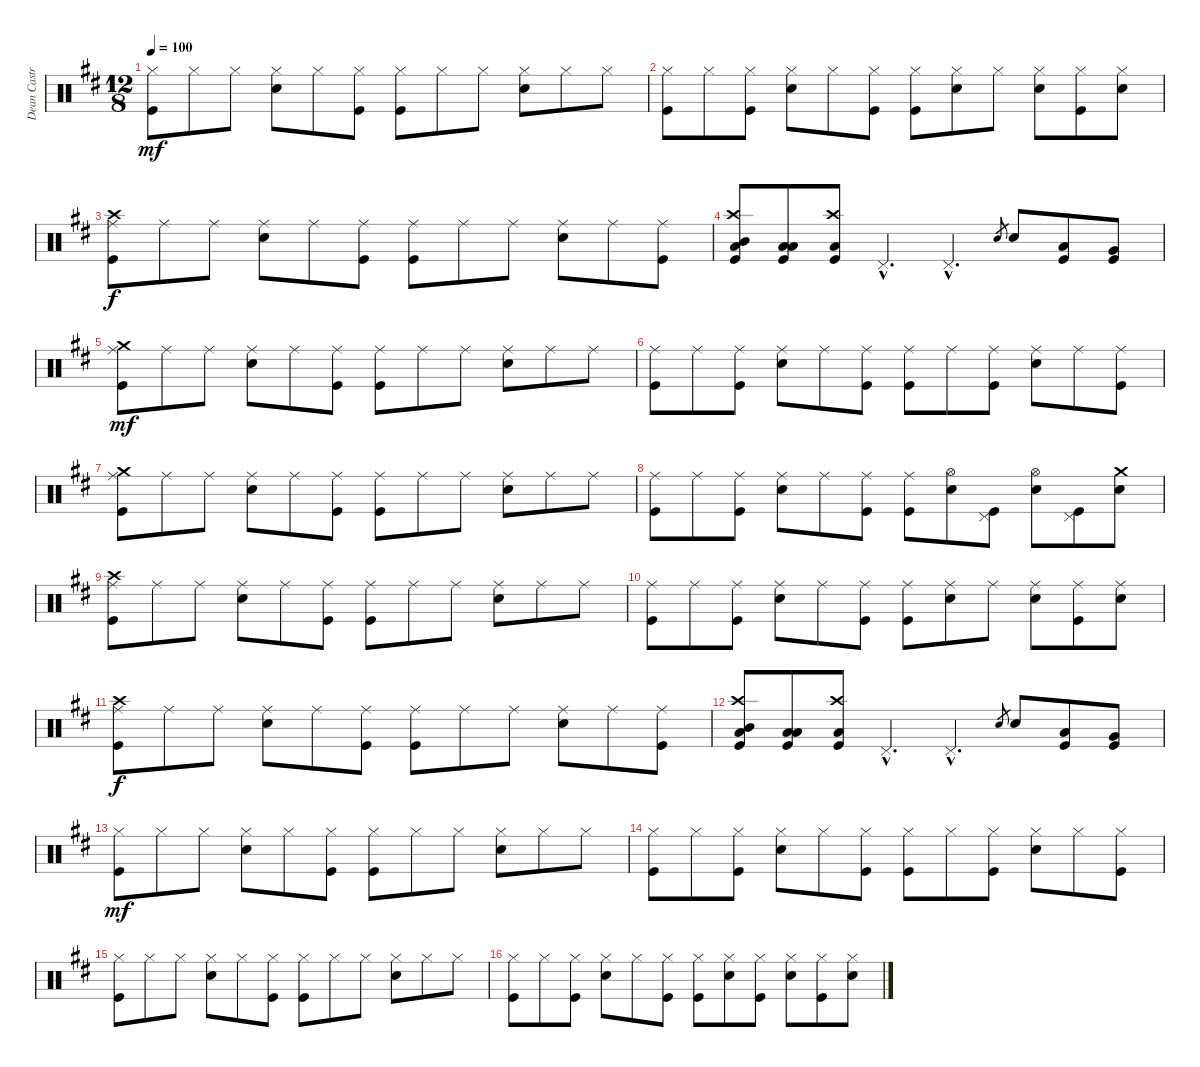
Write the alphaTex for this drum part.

\track ("Dean Castronova" "Dean Castr") {instrument percussion}
\staff {score}
\articulation defaults
\ts (12 8)
\tempo 100
\clef neutral
\ks d
("Hi-Hat (closed)" "Kick (hit)").8{dy mf} "Hi-Hat (closed)".8 "Hi-Hat (closed)".8 ("Hi-Hat (closed)" "Electric Snare (hit)").8 "Hi-Hat (closed)".8 ("Hi-Hat (closed)" "Kick (hit)").8 ("Hi-Hat (closed)" "Kick (hit)").8 "Hi-Hat (closed)".8 "Hi-Hat (closed)".8 ("Hi-Hat (closed)" "Electric Snare (hit)").8 "Hi-Hat (closed)".8 "Hi-Hat (closed)".8 |
("Hi-Hat (closed)" "Kick (hit)").8 "Hi-Hat (closed)".8 ("Hi-Hat (closed)" "Kick (hit)").8 ("Hi-Hat (closed)" "Electric Snare (hit)").8 "Hi-Hat (closed)".8 ("Hi-Hat (closed)" "Kick (hit)").8 ("Hi-Hat (closed)" "Kick (hit)").8 ("Hi-Hat (closed)" "Electric Snare (hit)").8 "Hi-Hat (closed)".8 ("Hi-Hat (closed)" "Electric Snare (hit)").8 ("Hi-Hat (closed)" "Kick (hit)").8 ("Hi-Hat (closed)" "Electric Snare (hit)").8 |
("Ride (middle)" "Crash high (hit)" "Kick (hit)").8{dy f} "Ride (middle)".8 "Ride (middle)".8 ("Ride (middle)" "Electric Snare (hit)").8 "Ride (middle)".8 ("Ride (middle)" "Kick (hit)").8 ("Ride (middle)" "Kick (hit)").8 "Ride (middle)".8 "Ride (middle)".8 ("Ride (middle)" "Electric Snare (hit)").8 "Ride (middle)".8 ("Ride (middle)" "Kick (hit)").8 |
("Crash high (hit)" "Mid Tom (hit)" "Low Floor Tom (hit)" "Kick (hit)").8 ("Low Tom (hit)" "Low Floor Tom (hit)" "Kick (hit)").8 ("Crash high (hit)" "Low Floor Tom (hit)" "Kick (hit)").8 "Pedal Hi-Hat (hit)"{hac}.4{d} "Pedal Hi-Hat (hit)"{hac}.4{d} "Electric Snare (hit)".8{gr} "Electric Snare (hit)".8 ("Low Tom (hit)" "Kick (hit)").8 ("Very Low Tom (hit)" "Kick (hit)").8 |
("Ride (middle)" "Crash medium (hit)" "Kick (hit)").8{dy mf} "Ride (middle)".8 "Ride (middle)".8 ("Ride (middle)" "Electric Snare (hit)").8 "Ride (middle)".8 ("Ride (middle)" "Kick (hit)").8 ("Ride (middle)" "Kick (hit)").8 "Ride (middle)".8 "Ride (middle)".8 ("Ride (middle)" "Electric Snare (hit)").8 "Ride (middle)".8 "Ride (middle)".8 |
("Ride (middle)" "Kick (hit)").8 "Ride (middle)".8 ("Ride (middle)" "Kick (hit)").8 ("Ride (middle)" "Electric Snare (hit)").8 "Ride (middle)".8 ("Ride (middle)" "Kick (hit)").8 ("Ride (middle)" "Kick (hit)").8 "Ride (middle)".8 ("Ride (middle)" "Kick (hit)").8 ("Ride (middle)" "Electric Snare (hit)").8 "Ride (middle)".8 ("Ride (middle)" "Kick (hit)").8 |
("Ride (middle)" "Crash medium (hit)" "Kick (hit)").8 "Ride (middle)".8 "Ride (middle)".8 ("Ride (middle)" "Electric Snare (hit)").8 "Ride (middle)".8 ("Ride (middle)" "Kick (hit)").8 ("Ride (middle)" "Kick (hit)").8 "Ride (middle)".8 "Ride (middle)".8 ("Ride (middle)" "Electric Snare (hit)").8 "Ride (middle)".8 "Ride (middle)".8 |
("Ride (middle)" "Kick (hit)").8 "Ride (middle)".8 ("Ride (middle)" "Kick (hit)").8 ("Ride (middle)" "Electric Snare (hit)").8 "Ride (middle)".8 ("Ride (middle)" "Kick (hit)").8 ("Ride (middle)" "Kick (hit)").8 ("Hi-Hat (open)" "Electric Snare (hit)").8 ("Pedal Hi-Hat (hit)" "Kick (hit)").8 ("Hi-Hat (open)" "Electric Snare (hit)").8 ("Pedal Hi-Hat (hit)" "Kick (hit)").8 ("Crash medium (hit)" "Electric Snare (hit)").8 |
("Ride (middle)" "Crash high (hit)" "Kick (hit)").8 "Ride (middle)".8 "Ride (middle)".8 ("Ride (middle)" "Electric Snare (hit)").8 "Ride (middle)".8 ("Ride (middle)" "Kick (hit)").8 ("Ride (middle)" "Kick (hit)").8 "Ride (middle)".8 "Ride (middle)".8 ("Ride (middle)" "Electric Snare (hit)").8 "Ride (middle)".8 "Ride (middle)".8 |
("Ride (middle)" "Kick (hit)").8 "Ride (middle)".8 ("Ride (middle)" "Kick (hit)").8 ("Ride (middle)" "Electric Snare (hit)").8 "Ride (middle)".8 ("Ride (middle)" "Kick (hit)").8 ("Ride (middle)" "Kick (hit)").8 ("Ride (middle)" "Electric Snare (hit)").8 "Ride (middle)".8 ("Ride (middle)" "Electric Snare (hit)").8 ("Ride (middle)" "Kick (hit)").8 ("Ride (middle)" "Electric Snare (hit)").8 |
("Ride (middle)" "Crash high (hit)" "Kick (hit)").8{dy f} "Ride (middle)".8 "Ride (middle)".8 ("Ride (middle)" "Electric Snare (hit)").8 "Ride (middle)".8 ("Ride (middle)" "Kick (hit)").8 ("Ride (middle)" "Kick (hit)").8 "Ride (middle)".8 "Ride (middle)".8 ("Ride (middle)" "Electric Snare (hit)").8 "Ride (middle)".8 ("Ride (middle)" "Kick (hit)").8 |
("Crash high (hit)" "Mid Tom (hit)" "Low Floor Tom (hit)" "Kick (hit)").8 ("Low Tom (hit)" "Low Floor Tom (hit)" "Kick (hit)").8 ("Crash high (hit)" "Low Floor Tom (hit)" "Kick (hit)").8 "Pedal Hi-Hat (hit)"{hac}.4{d} "Pedal Hi-Hat (hit)"{hac}.4{d} "Electric Snare (hit)".8{gr} "Electric Snare (hit)".8 ("Low Tom (hit)" "Kick (hit)").8 ("Very Low Tom (hit)" "Kick (hit)").8 |
("Hi-Hat (closed)" "Kick (hit)").8{dy mf} "Hi-Hat (closed)".8 "Hi-Hat (closed)".8 ("Hi-Hat (closed)" "Electric Snare (hit)").8 "Hi-Hat (closed)".8 ("Hi-Hat (closed)" "Kick (hit)").8 ("Hi-Hat (closed)" "Kick (hit)").8 "Hi-Hat (closed)".8 "Hi-Hat (closed)".8 ("Hi-Hat (closed)" "Electric Snare (hit)").8 "Hi-Hat (closed)".8 "Hi-Hat (closed)".8 |
("Hi-Hat (closed)" "Kick (hit)").8 "Hi-Hat (closed)".8 ("Hi-Hat (closed)" "Kick (hit)").8 ("Hi-Hat (closed)" "Electric Snare (hit)").8 "Hi-Hat (closed)".8 ("Hi-Hat (closed)" "Kick (hit)").8 ("Hi-Hat (closed)" "Kick (hit)").8 "Hi-Hat (closed)".8 ("Hi-Hat (closed)" "Kick (hit)").8 ("Hi-Hat (closed)" "Electric Snare (hit)").8 "Hi-Hat (closed)".8 ("Hi-Hat (closed)" "Kick (hit)").8 |
("Hi-Hat (closed)" "Kick (hit)").8 "Hi-Hat (closed)".8 "Hi-Hat (closed)".8 ("Hi-Hat (closed)" "Electric Snare (hit)").8 "Hi-Hat (closed)".8 ("Hi-Hat (closed)" "Kick (hit)").8 ("Hi-Hat (closed)" "Kick (hit)").8 "Hi-Hat (closed)".8 "Hi-Hat (closed)".8 ("Hi-Hat (closed)" "Electric Snare (hit)").8 "Hi-Hat (closed)".8 "Hi-Hat (closed)".8 |
("Hi-Hat (closed)" "Kick (hit)").8 "Hi-Hat (closed)".8 ("Hi-Hat (closed)" "Kick (hit)").8 ("Hi-Hat (closed)" "Electric Snare (hit)").8 "Hi-Hat (closed)".8 ("Hi-Hat (closed)" "Kick (hit)").8 ("Hi-Hat (closed)" "Kick (hit)").8 ("Hi-Hat (closed)" "Electric Snare (hit)").8 ("Hi-Hat (closed)" "Kick (hit)").8 ("Hi-Hat (closed)" "Electric Snare (hit)").8 ("Hi-Hat (closed)" "Kick (hit)").8 ("Hi-Hat (closed)" "Electric Snare (hit)").8
